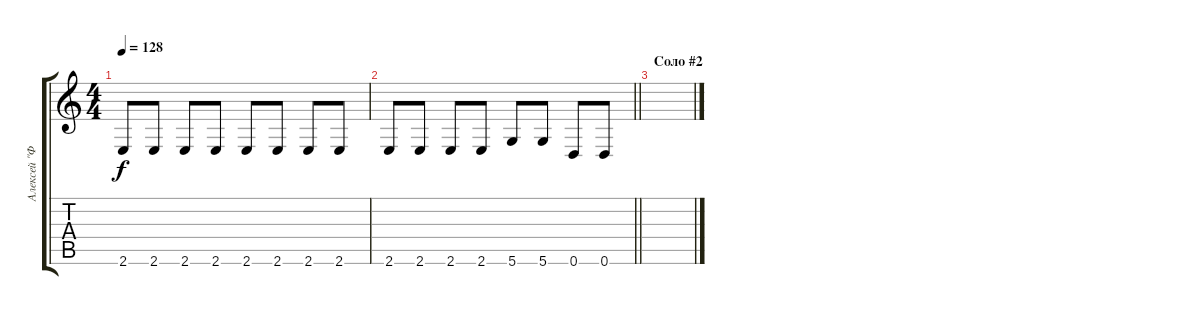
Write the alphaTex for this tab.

\track ("Алексей \"Феникс\" Аликин" "Алексей \"Ф") {instrument distortionguitar}
\staff {score tabs}
\tuning (E4 B3 G3 D3 A2 D2) {hide}
\ts (4 4)
\tempo 128
\clef g2
\ks c
2.6.8{dy f} 2.6.8 2.6.8 2.6.8 2.6.8 2.6.8 2.6.8 2.6.8 |
\barLineRight lightlight
2.6.8 2.6.8 2.6.8 2.6.8 5.6.8 5.6.8 0.6.8 0.6.8 |
\section ("" "Соло #2")
